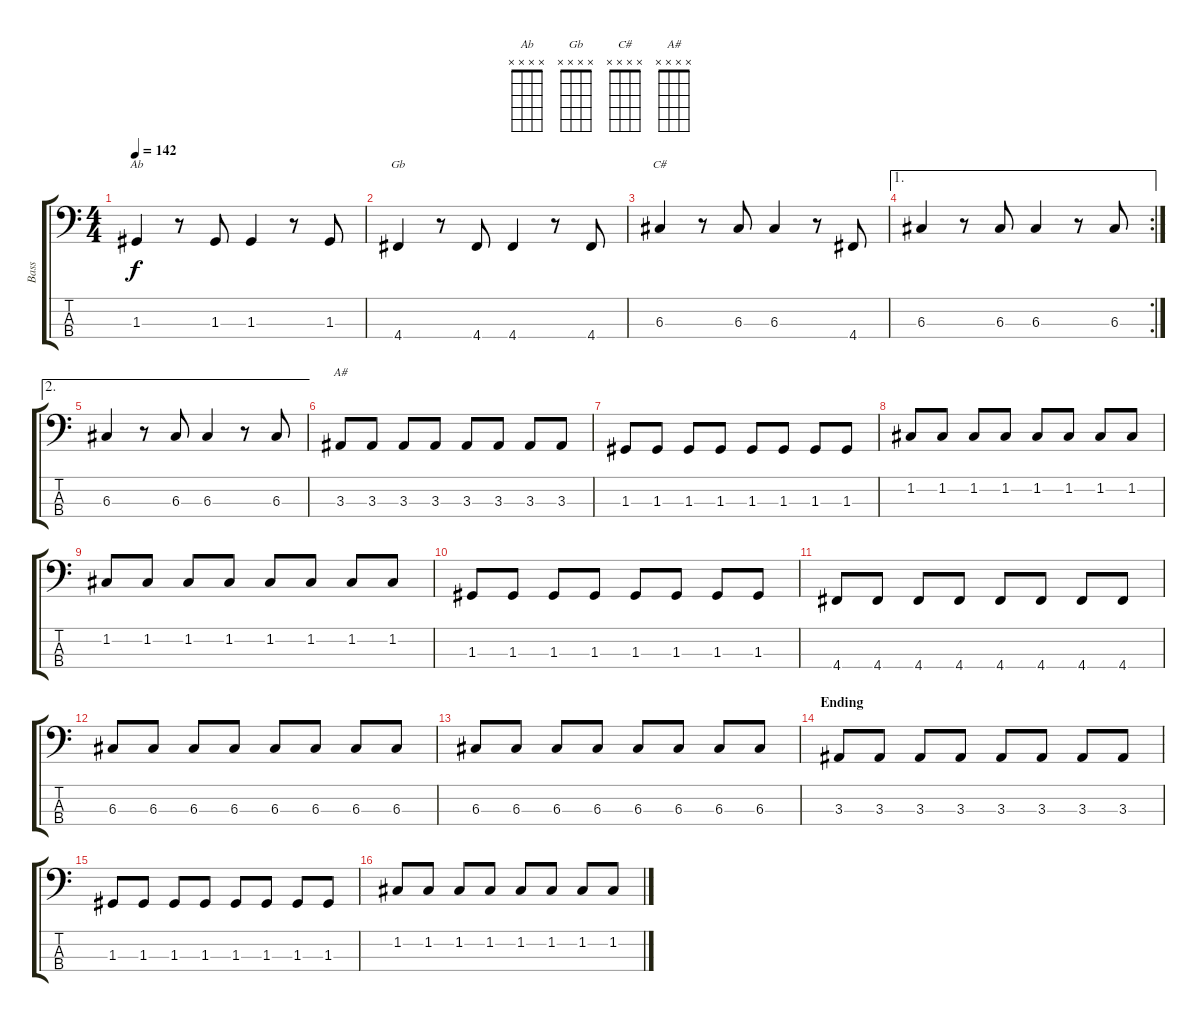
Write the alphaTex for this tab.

\track ("Bass" "Bass") {instrument electricbassfinger}
\staff {score tabs}
\tuning (F2 C2 G1 D1) {hide}
\chord ("Ab" x x x x) {firstfret 0}
\chord ("Gb" x x x x) {firstfret 0}
\chord ("C#" x x x x) {firstfret 0}
\chord ("A#" x x x x) {firstfret 0}
\ts (4 4)
\tempo 142
\clef f4
\ks c
1.3.4{ch "Ab" dy f} r.8 1.3.8 1.3.4 r.8 1.3.8 |
4.4.4{ch "Gb"} r.8 4.4.8 4.4.4 r.8 4.4.8 |
6.3.4{ch "C#"} r.8 6.3.8 6.3.4 r.8 4.4.8 |
\ae 1
\rc 2
6.3.4 r.8 6.3.8 6.3.4 r.8 6.3.8 |
\ae 2
6.3.4 r.8 6.3.8 6.3.4 r.8 6.3.8 |
3.3.8{ch "A#"} 3.3.8 3.3.8 3.3.8 3.3.8 3.3.8 3.3.8 3.3.8 |
1.3.8 1.3.8 1.3.8 1.3.8 1.3.8 1.3.8 1.3.8 1.3.8 |
1.2.8 1.2.8 1.2.8 1.2.8 1.2.8 1.2.8 1.2.8 1.2.8 |
1.2.8 1.2.8 1.2.8 1.2.8 1.2.8 1.2.8 1.2.8 1.2.8 |
1.3.8 1.3.8 1.3.8 1.3.8 1.3.8 1.3.8 1.3.8 1.3.8 |
4.4.8 4.4.8 4.4.8 4.4.8 4.4.8 4.4.8 4.4.8 4.4.8 |
6.3.8 6.3.8 6.3.8 6.3.8 6.3.8 6.3.8 6.3.8 6.3.8 |
6.3.8 6.3.8 6.3.8 6.3.8 6.3.8 6.3.8 6.3.8 6.3.8 |
\section ("" "Ending")
3.3.8 3.3.8 3.3.8 3.3.8 3.3.8 3.3.8 3.3.8 3.3.8 |
1.3.8 1.3.8 1.3.8 1.3.8 1.3.8 1.3.8 1.3.8 1.3.8 |
1.2.8 1.2.8 1.2.8 1.2.8 1.2.8 1.2.8 1.2.8 1.2.8
